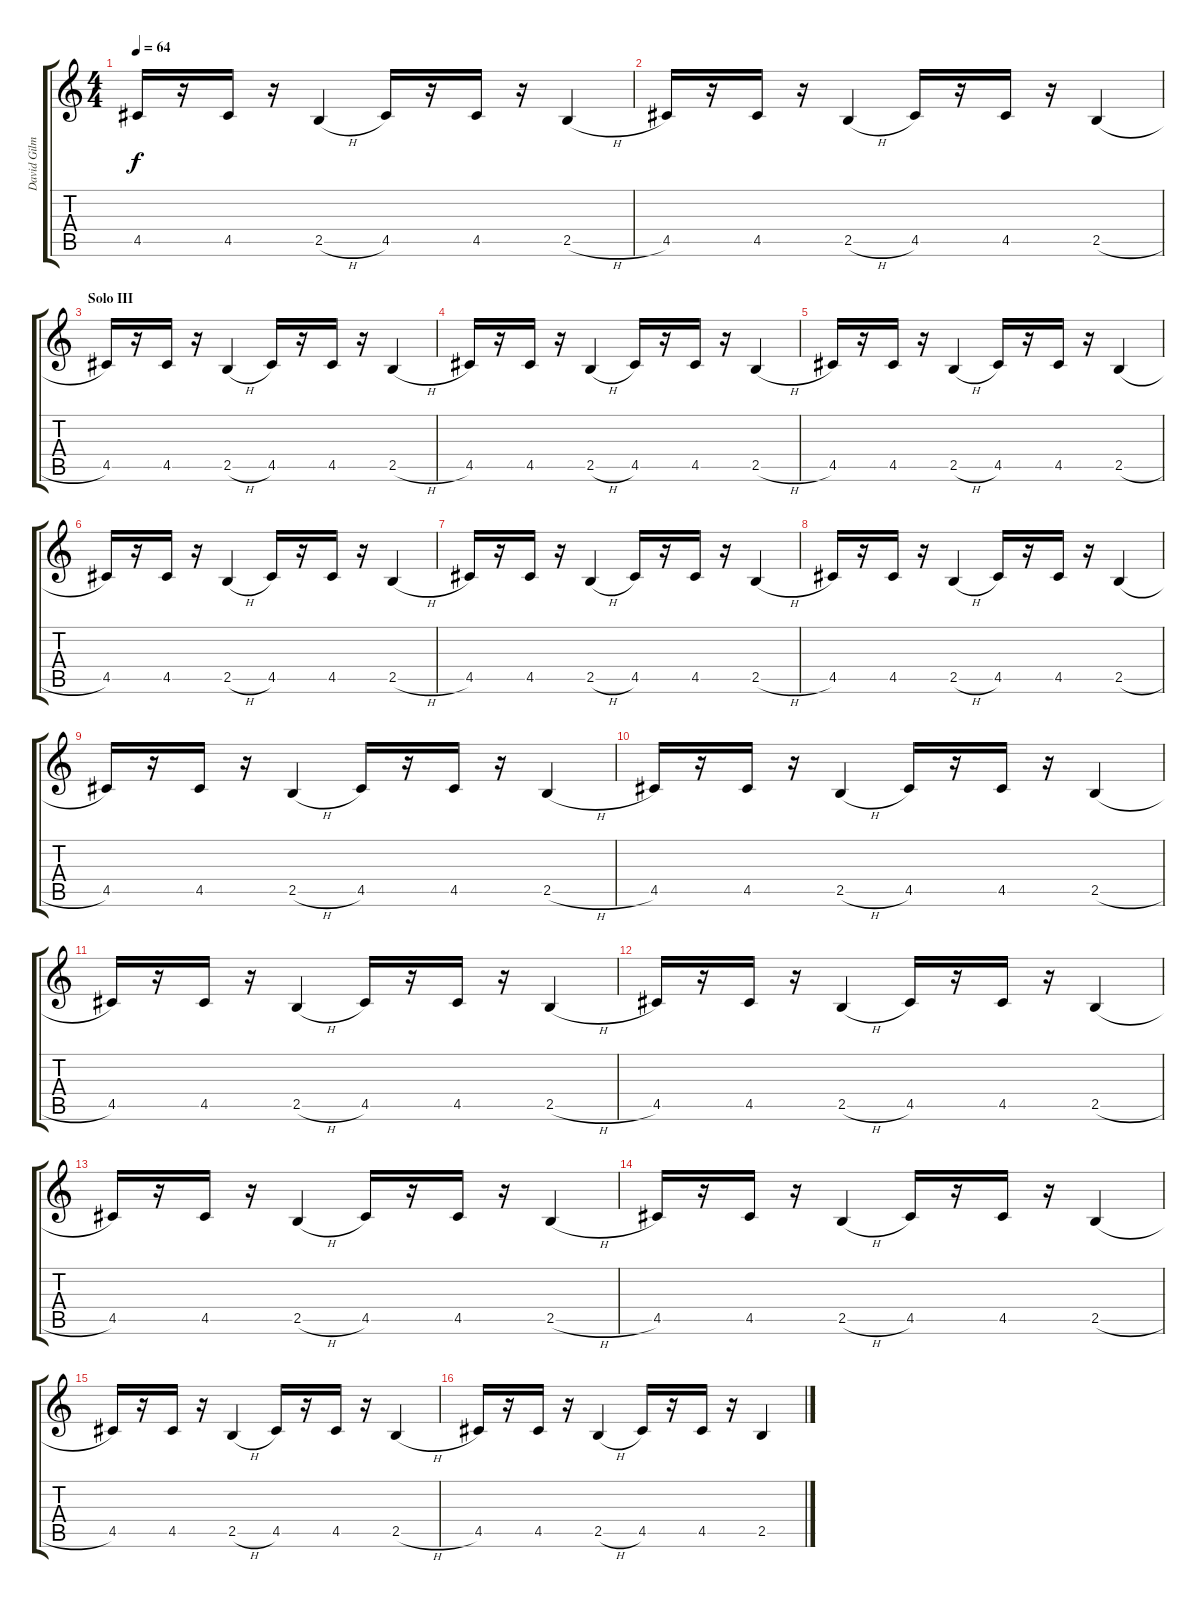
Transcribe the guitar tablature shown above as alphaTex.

\track ("David Gilmour" "David Gilm") {instrument distortionguitar}
\staff {score tabs}
\tuning (E4 B3 G3 D3 A2 E2) {hide}
\ts (4 4)
\tempo 64
\clef g2
\ks c
4.5.16{dy f} r.16 4.5.16 r.16 2.5{h}.4 4.5.16 r.16 4.5.16 r.16 2.5{h}.4 |
4.5.16 r.16 4.5.16 r.16 2.5{h}.4 4.5.16 r.16 4.5.16 r.16 2.5{h}.4 |
\section ("" "Solo III")
4.5.16 r.16 4.5.16 r.16 2.5{h}.4 4.5.16 r.16 4.5.16 r.16 2.5{h}.4 |
4.5.16 r.16 4.5.16 r.16 2.5{h}.4 4.5.16 r.16 4.5.16 r.16 2.5{h}.4 |
4.5.16 r.16 4.5.16 r.16 2.5{h}.4 4.5.16 r.16 4.5.16 r.16 2.5{h}.4 |
4.5.16 r.16 4.5.16 r.16 2.5{h}.4 4.5.16 r.16 4.5.16 r.16 2.5{h}.4 |
4.5.16 r.16 4.5.16 r.16 2.5{h}.4 4.5.16 r.16 4.5.16 r.16 2.5{h}.4 |
4.5.16 r.16 4.5.16 r.16 2.5{h}.4 4.5.16 r.16 4.5.16 r.16 2.5{h}.4 |
4.5.16 r.16 4.5.16 r.16 2.5{h}.4 4.5.16 r.16 4.5.16 r.16 2.5{h}.4 |
4.5.16 r.16 4.5.16 r.16 2.5{h}.4 4.5.16 r.16 4.5.16 r.16 2.5{h}.4 |
4.5.16 r.16 4.5.16 r.16 2.5{h}.4 4.5.16 r.16 4.5.16 r.16 2.5{h}.4 |
4.5.16 r.16 4.5.16 r.16 2.5{h}.4 4.5.16 r.16 4.5.16 r.16 2.5{h}.4 |
4.5.16 r.16 4.5.16 r.16 2.5{h}.4 4.5.16 r.16 4.5.16 r.16 2.5{h}.4 |
4.5.16 r.16 4.5.16 r.16 2.5{h}.4 4.5.16 r.16 4.5.16 r.16 2.5{h}.4 |
4.5.16 r.16 4.5.16 r.16 2.5{h}.4 4.5.16 r.16 4.5.16 r.16 2.5{h}.4 |
4.5.16 r.16 4.5.16 r.16 2.5{h}.4 4.5.16 r.16 4.5.16 r.16 2.5{h}.4
